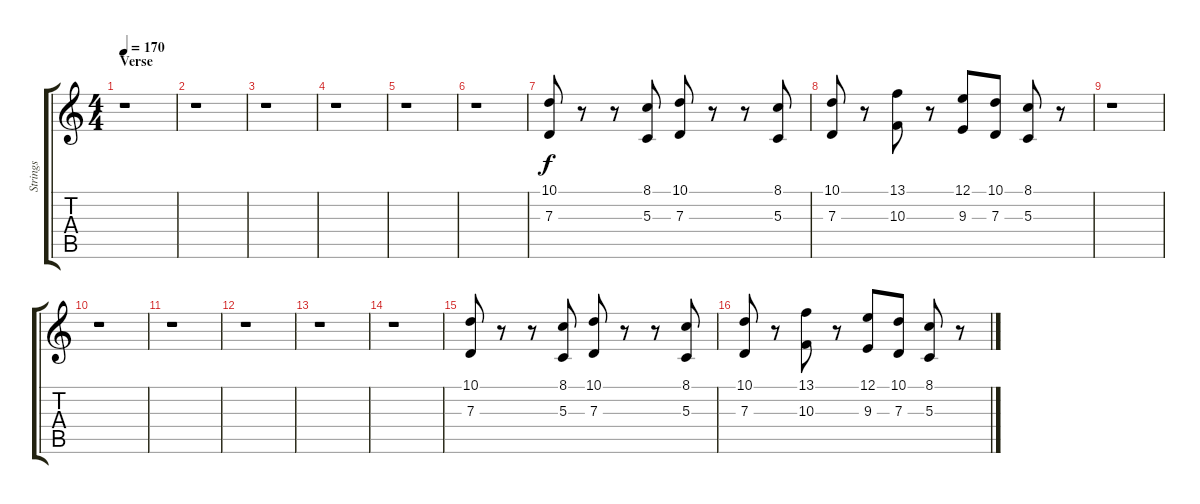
\track ("Strings" "Strings") {instrument stringensemble1}
\staff {score tabs}
\tuning (E4 B3 G3 D3 A2 E2) {hide}
\ts (4 4)
\section ("" "Verse")
\tempo 170
\clef g2
\ks c
r.1{dy f} |
r.1 |
r.1 |
r.1 |
r.1 |
r.1 |
(10.1 7.3).8 r.8 r.8 (8.1 5.3).8 (10.1 7.3).8 r.8 r.8 (8.1 5.3).8 |
(10.1 7.3).8 r.8 (13.1 10.3).8 r.8 (12.1 9.3).8 (10.1 7.3).8 (8.1 5.3).8 r.8 |
r.1 |
r.1 |
r.1 |
r.1 |
r.1 |
r.1 |
(10.1 7.3).8 r.8 r.8 (8.1 5.3).8 (10.1 7.3).8 r.8 r.8 (8.1 5.3).8 |
(10.1 7.3).8 r.8 (13.1 10.3).8 r.8 (12.1 9.3).8 (10.1 7.3).8 (8.1 5.3).8 r.8
